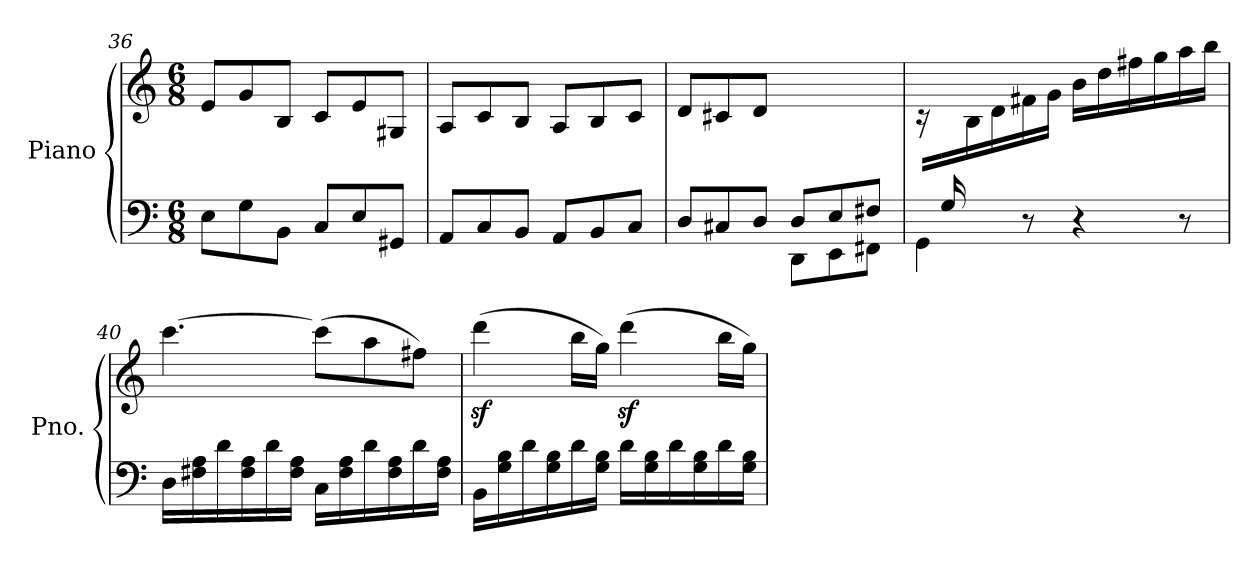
**kern	**kern
*part1	*part1
*staff2	*staff1
*I"Piano	*
*I'Pno.	*
!!LO:LB:g=z
*clefF4	*clefG2
*k[]	*k[]
*M6/8	*M6/8
=36	=36
8E\L	8e/L
8G\	8g/
8BB\J	8B/J
8C/L	8c/L
8E/	8e/
8GG#X/J	8G#X/J
=37	=37
8AA/L	8A/L
8C/	8c/
8BB/J	8B/J
8AA/L	8A/L
8BB/	8B/
8C/J	8c/J
=38	=38
*^	*
4.ryy	8D/L	8d/L
.	8C#X/	8c#X/
.	8D/J	8d/J
8D/L	8DD\L	4.ryy
8E/	8EE\	.
8F#X/J	8FF#X\J	.
=39	=39	=39
16ryy	4GG\	16r
16G/LL	.	16ryy
2ryy	.	16B\
.	.	16d\
.	8r	16f#X\
.	.	16g\JJ
.	4r	16b\LL
.	.	16dd\
.	.	16ff#X\
.	.	16gg\
8ryy	8r	16aa\
.	.	16bb\JJ
*v	*v	*
!!LO:LB:g=z
=40	=40
16D\LL	[4.ccc\
16F#X\ 16A\	.
16d\	.
16F#\ 16A\	.
16d\	.
16F#\ 16A\JJ	.
16C\LL	(>8ccc\L]
16F#\ 16A\	.
16d\	8aa\
16F#\ 16A\	.
16d\	8ff#X\J)
16F#\ 16A\JJ	.
=41	=41
16BB\LL	(>4dddz<\
16G\ 16B\	.
16d\	.
16G\ 16B\	.
16d\	16bb\LL
16G\ 16B\JJ	16gg\JJ)
16d\LL	(>4dddz<\
16G\ 16B\	.
16d\	.
16G\ 16B\	.
16d\	16bb\LL
16G\ 16B\JJ	16gg\JJ)
=	=
*-	*-
